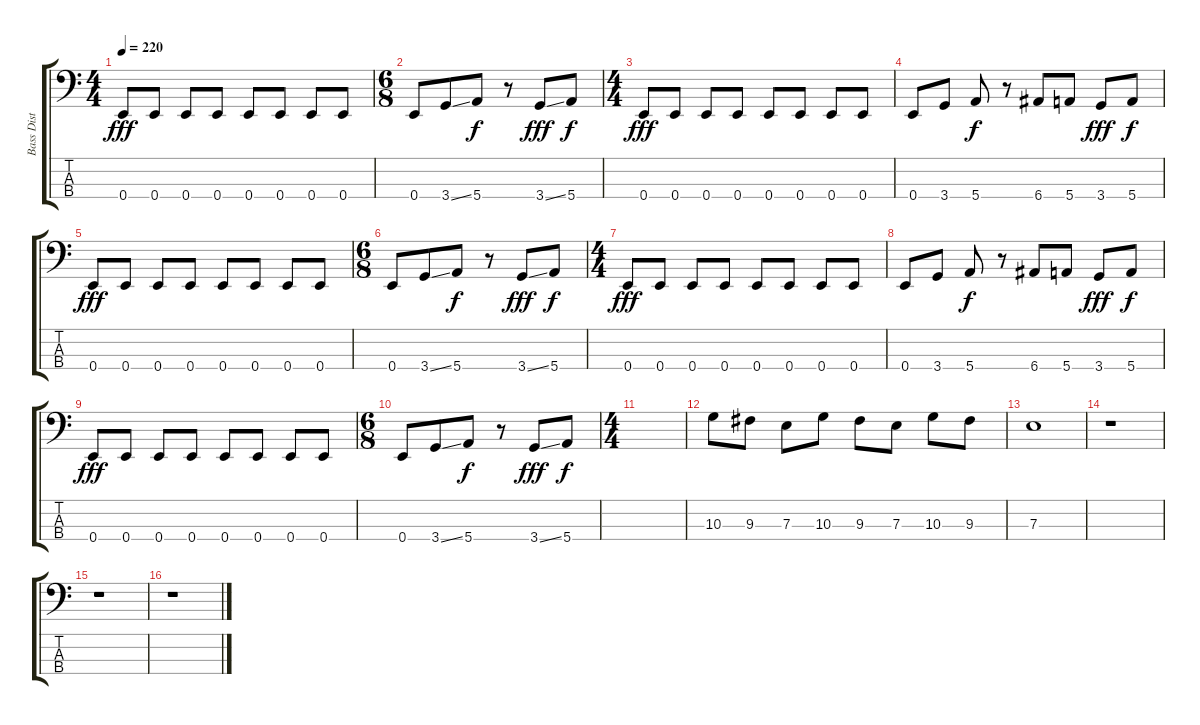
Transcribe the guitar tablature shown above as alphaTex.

\track ("Bass Dist OK!" "Bass Dist ") {instrument overdrivenguitar}
\staff {score tabs}
\tuning (G2 D2 A1 E1) {hide}
\ts (4 4)
\tempo 220
\clef f4
\ks c
0.4.8{dy fff} 0.4.8 0.4.8 0.4.8 0.4.8 0.4.8 0.4.8 0.4.8 |
\ts (6 8)
0.4.8 3.4{ss}.8 5.4.8{dy f} r.8 3.4{ss}.8{dy fff} 5.4.8{dy f} |
\ts (4 4)
0.4.8{dy fff} 0.4.8 0.4.8 0.4.8 0.4.8 0.4.8 0.4.8 0.4.8 |
0.4.8 3.4.8 5.4.8{dy f} r.8 6.4.8 5.4.8 3.4.8{dy fff} 5.4.8{dy f} |
0.4.8{dy fff} 0.4.8 0.4.8 0.4.8 0.4.8 0.4.8 0.4.8 0.4.8 |
\ts (6 8)
0.4.8 3.4{ss}.8 5.4.8{dy f} r.8 3.4{ss}.8{dy fff} 5.4.8{dy f} |
\ts (4 4)
0.4.8{dy fff} 0.4.8 0.4.8 0.4.8 0.4.8 0.4.8 0.4.8 0.4.8 |
0.4.8 3.4.8 5.4.8{dy f} r.8 6.4.8 5.4.8 3.4.8{dy fff} 5.4.8{dy f} |
0.4.8{dy fff} 0.4.8 0.4.8 0.4.8 0.4.8 0.4.8 0.4.8 0.4.8 |
\ts (6 8)
0.4.8 3.4{ss}.8 5.4.8{dy f} r.8 3.4{ss}.8{dy fff} 5.4.8{dy f} |
\ts (4 4)
|
10.3.8 9.3.8 7.3.8 10.3.8 9.3.8 7.3.8 10.3.8 9.3.8 |
7.3.1 |
r.1 |
r.1 |
r.1
